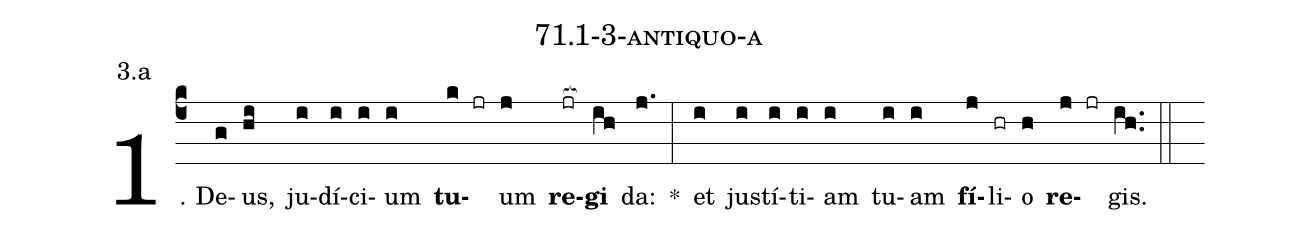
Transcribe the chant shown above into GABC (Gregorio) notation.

name: 71.1-3-antiquo-a;
annotation: 3.a;
%%
(c4)1. De(g)us,(hi) ju(i)dí(i)ci(i)um(i) <b>tu</b>(k jr)um(j) <b>re</b>(jr[ocb:1{])<b>gi</b>(ih[ocb:0}]) da:(j.) *(:) et(i) jus(i)tí(i)ti(i)am(i) tu(i)am(i) <b>fí</b>(j)li(hr)o(h) <b>re</b>(j jr)gis.(ih..) (::)


%E(i) u(i) o(j) u(h) a(j) e.(ih..) (::)
